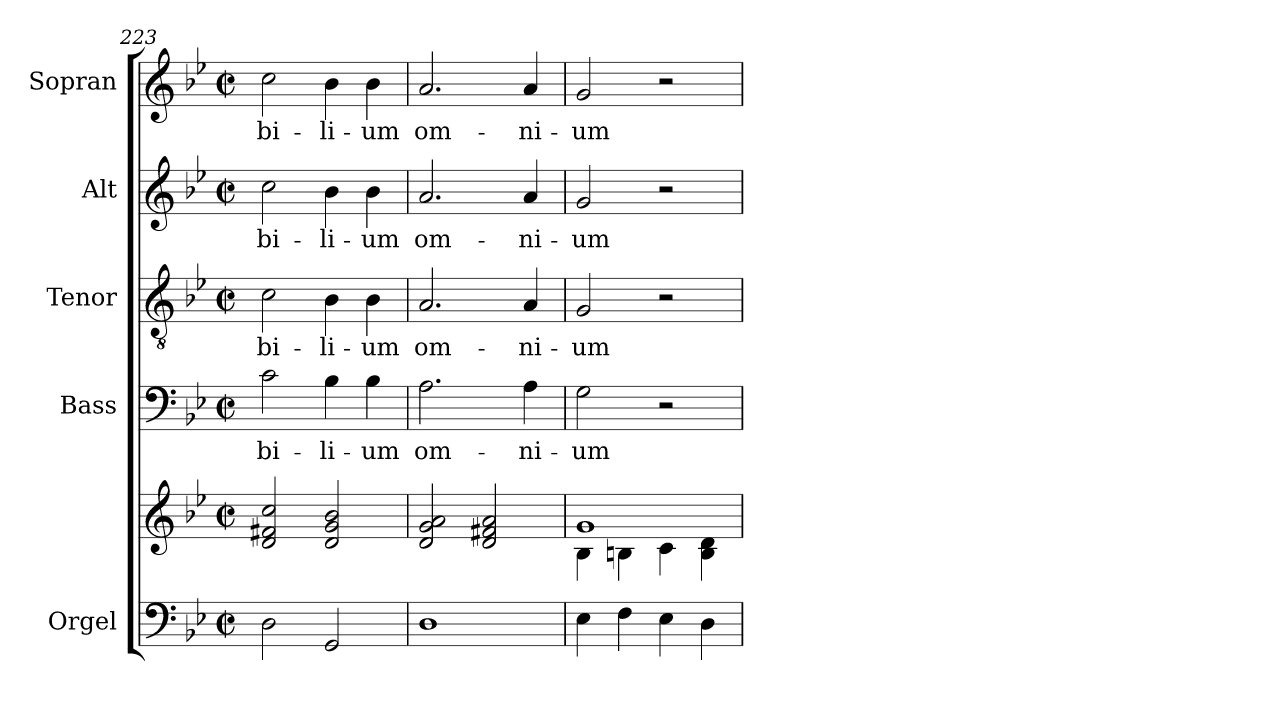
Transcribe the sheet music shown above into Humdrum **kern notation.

**kern	**kern	**kern	**text	**kern	**text	**kern	**text	**kern	**text
*part5	*part5	*part4	*part4	*part3	*part3	*part2	*part2	*part1	*part1
*staff6	*staff5	*staff4	*staff4	*staff3	*staff3	*staff2	*staff2	*staff1	*staff1
*I"Orgel	*	*I"Bass	*	*I"Tenor	*	*I"Alt	*	*I"Sopran	*
*I'Org.	*	*I'B.	*	*I'T.	*	*I'A.	*	*I'S.	*
!!LO:LB:g=z
*clefF4	*clefG2	*clefF4	*	*clefGv2	*	*clefG2	*	*clefG2	*
*k[b-e-]	*k[b-e-]	*k[b-e-]	*	*k[b-e-]	*	*k[b-e-]	*	*k[b-e-]	*
*B-:	*B-:	*B-:	*	*B-:	*	*B-:	*	*B-:	*
*M2/2	*M2/2	*M2/2	*	*M2/2	*	*M2/2	*	*M2/2	*
*met(c|)	*met(c|)	*met(c|)	*	*met(c|)	*	*met(c|)	*	*met(c|)	*
=223	=223	=223	=223	=223	=223	=223	=223	=223	=223
!	!	!	!LO:LY:b	!	!LO:LY:b	!	!LO:LY:b	!	!LO:LY:b
2D\	2d/ 2f#X/ 2cc/	2c\	-bi-	2c\	-bi-	2cc\	-bi-	2cc\	-bi-
!	!	!	!LO:LY:b	!	!LO:LY:b	!	!LO:LY:b	!	!LO:LY:b
2GG/	2d/ 2g/ 2b-/	4B-\	-li-	4B-\	-li-	4b-\	-li-	4b-\	-li-
!	!	!	!LO:LY:b	!	!LO:LY:b	!	!LO:LY:b	!	!LO:LY:b
.	.	4B-\	-um	4B-\	-um	4b-\	-um	4b-\	-um
=224	=224	=224	=224	=224	=224	=224	=224	=224	=224
!	!	!	!LO:LY:b	!	!LO:LY:b	!	!LO:LY:b	!	!LO:LY:b
1D	2d/ 2g/ 2a/	2.A\	om-	2.A/	om-	2.a/	om-	2.a/	om-
.	2d/ 2f#X/ 2a/	.	.	.	.	.	.	.	.
!	!	!	!LO:LY:b	!	!LO:LY:b	!	!LO:LY:b	!	!LO:LY:b
.	.	4A\	-ni-	4A/	-ni-	4a/	-ni-	4a/	-ni-
=225	=225	=225	=225	=225	=225	=225	=225	=225	=225
*	*^	*	*	*	*	*	*	*	*
!	!	!	!	!LO:LY:b	!	!LO:LY:b	!	!LO:LY:b	!	!LO:LY:b
4E-\	1g	4B-\	2G\	-um	2G/	-um	2g/	-um	2g/	-um
4F\	.	4Bn\	.	.	.	.	.	.	.	.
4E-\	.	4c\	2r	.	2r	.	2r	.	2r	.
4D\	.	4B\ 4d\	.	.	.	.	.	.	.	.
*	*v	*v	*	*	*	*	*	*	*	*
=	=	=	=	=	=	=	=	=	=
*-	*-	*-	*-	*-	*-	*-	*-	*-	*-
